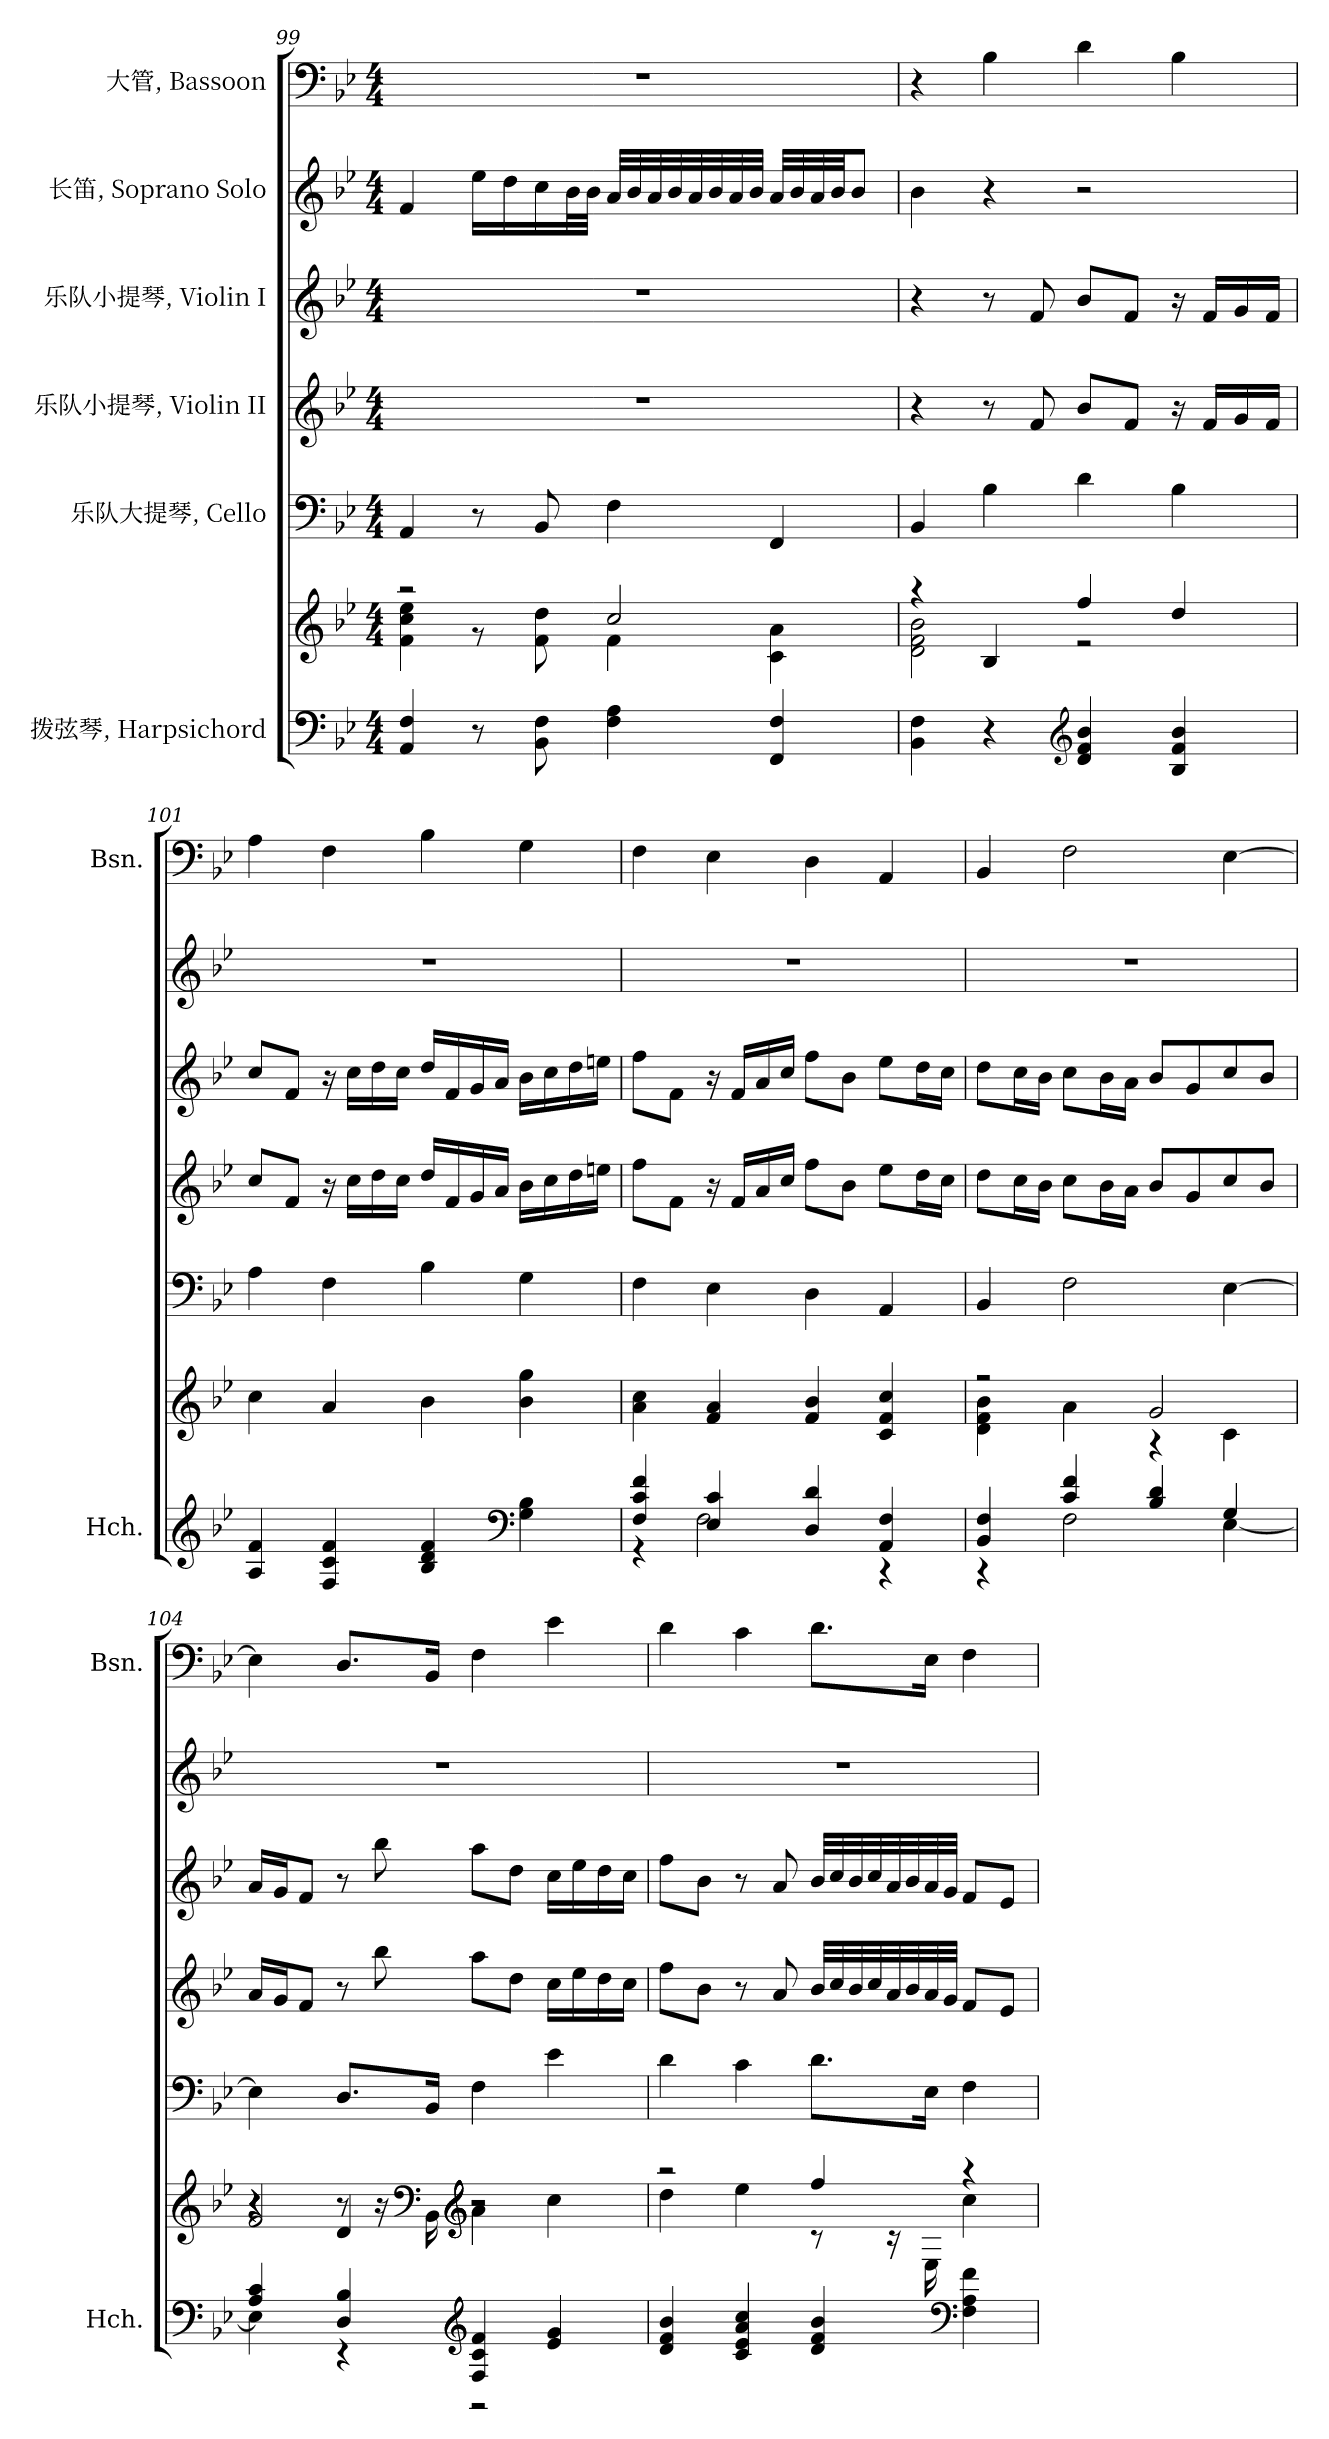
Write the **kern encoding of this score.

**kern	**kern	**kern	**kern	**kern	**kern	**kern
*part6	*part6	*part5	*part4	*part3	*part2	*part1
*staff7	*staff6	*staff5	*staff4	*staff3	*staff2	*staff1
*I"拨弦琴, Harpsichord	*	*I"乐队大提琴, Cello	*I"乐队小提琴, Violin II	*I"乐队小提琴, Violin I	*I"长笛, Soprano Solo	*I"大管, Bassoon
*I'Hch.	*	*	*	*	*	*I'Bsn.
!!LO:PB:g=z
*clefF4	*clefG2	*clefF4	*clefG2	*clefG2	*clefG2	*clefF4
*k[b-e-]	*k[b-e-]	*k[b-e-]	*k[b-e-]	*k[b-e-]	*k[b-e-]	*k[b-e-]
*M4/4	*M4/4	*M4/4	*M4/4	*M4/4	*M4/4	*M4/4
=99	=99	=99	=99	=99	=99	=99
*	*^	*	*	*	*	*
4AA/ 4F/	2r	4f\ 4cc\ 4ee-\	4AA/	1r	1r	4f/	1r
8r	.	8r	8r	.	.	16ee-\LL	.
.	.	.	.	.	.	16dd\	.
8BB-\ 8F\	.	8f\ 8dd\	8BB-/	.	.	16cc\	.
.	.	.	.	.	.	32b-\L	.
.	.	.	.	.	.	32b-\JJJ	.
4F\ 4A\	2cc/	4f\	4F\	.	.	32a/LLL	.
.	.	.	.	.	.	32b-/	.
.	.	.	.	.	.	32a/	.
.	.	.	.	.	.	32b-/	.
.	.	.	.	.	.	32a/	.
.	.	.	.	.	.	32b-/	.
.	.	.	.	.	.	32a/	.
.	.	.	.	.	.	32b-/JJJ	.
4FF/ 4F/	.	4c\ 4a\	4FF/	.	.	32a/LLL	.
.	.	.	.	.	.	32b-/	.
.	.	.	.	.	.	32a/	.
.	.	.	.	.	.	32b-/JJ	.
.	.	.	.	.	.	8b-/J	.
=100	=100	=100	=100	=100	=100	=100	=100
4BB-\ 4F\	4r	2d\ 2f\ 2b-\	4BB-/	4r	4r	4b-\	4r
*	*	*	*	*	*	*	*MM120
4r	4B-/	.	4B-\	8r	8r	4r	4B-\
.	.	.	.	8f/	8f/	.	.
*clefG2	*	*	*	*	*	*	*
4d/ 4f/ 4b-/	4ff/	2r	4d\	8b-/L	8b-/L	2r	4d\
.	.	.	.	8f/J	8f/J	.	.
4B-/ 4f/ 4b-/	4dd/	.	4B-\	16r	16r	.	4B-\
.	.	.	.	16f/LL	16f/LL	.	.
.	.	.	.	16g/	16g/	.	.
.	.	.	.	16f/JJ	16f/JJ	.	.
*	*v	*v	*	*	*	*	*
!!LO:PB:g=z
=101	=101	=101	=101	=101	=101	=101
4A/ 4f/	4cc\	4A\	8cc/L	8cc/L	1r	4A\
.	.	.	8f/J	8f/J	.	.
4F/ 4c/ 4f/	4a/	4F\	16r	16r	.	4F\
.	.	.	16cc\LL	16cc\LL	.	.
.	.	.	16dd\	16dd\	.	.
.	.	.	16cc\JJ	16cc\JJ	.	.
4B-/ 4d/ 4f/	4b-\	4B-\	16dd/LL	16dd/LL	.	4B-\
.	.	.	16f/	16f/	.	.
.	.	.	16g/	16g/	.	.
.	.	.	16a/JJ	16a/JJ	.	.
*clefF4	*	*	*	*	*	*
4G\ 4B-\	4b-\ 4gg\	4G\	16b-\LL	16b-\LL	.	4G\
.	.	.	16cc\	16cc\	.	.
.	.	.	16dd\	16dd\	.	.
.	.	.	16een\JJ	16een\JJ	.	.
=102	=102	=102	=102	=102	=102	=102
*^	*	*	*	*	*	*
4F/ 4c/ 4f/	4r	4a\ 4cc\	4F\	8ff\L	8ff\L	1r	4F\
.	.	.	.	8f\J	8f\J	.	.
4E-/ 4c/	2F\	4f/ 4a/	4E-\	16r	16r	.	4E-\
.	.	.	.	16f/LL	16f/LL	.	.
.	.	.	.	16a/	16a/	.	.
.	.	.	.	16cc/JJ	16cc/JJ	.	.
4D/ 4d/	.	4f/ 4b-/	4D\	8ff\L	8ff\L	.	4D\
.	.	.	.	8b-\J	8b-\J	.	.
4AA/ 4F/	4r	4c/ 4f/ 4cc/	4AA/	8ee-\L	8ee-\L	.	4AA/
.	.	.	.	16dd\L	16dd\L	.	.
.	.	.	.	16cc\JJ	16cc\JJ	.	.
=103	=103	=103	=103	=103	=103	=103	=103
*	*	*^	*	*	*	*	*
4BB-/ 4F/	4r	2r	4d\ 4f\ 4b-\	4BB-/	8dd\L	8dd\L	1r	4BB-/
.	.	.	.	.	16cc\L	16cc\L	.	.
.	.	.	.	.	16b-\JJ	16b-\JJ	.	.
4c/ 4f/	2F\	.	4a\	2F\	8cc\L	8cc\L	.	2F\
.	.	.	.	.	16b-\L	16b-\L	.	.
.	.	.	.	.	16a\JJ	16a\JJ	.	.
4B-/ 4d/	.	2g/	4r	.	8b-/L	8b-/L	.	.
.	.	.	.	.	8g/	8g/	.	.
4G/	[4E-\	.	4c\	[4E-\	8cc/	8cc/	.	[4E-\
.	.	.	.	.	8b-/J	8b-/J	.	.
!!LO:PB:g=z
=104	=104	=104	=104	=104	=104	=104	=104	=104
*	*	*	*^	*	*	*	*	*
4A/ 4c/	4E-\]	2f/	4r	4r	4E-\]	16a/LL	16a/LL	1r	4E-\]
.	.	.	.	.	.	16g/J	16g/J	.	.
.	.	.	.	.	.	8f/J	8f/J	.	.
4D/ 4B-/	4r	.	8r	4d/	8.D/L	8r	8r	.	8.D/L
.	.	.	16r	.	.	8bb-\	8bb-\	.	.
*	*	*clefF4	*	*	*	*	*	*	*
.	.	.	16BB-\	.	16BB-/Jk	.	.	.	16BB-/Jk
*clefG2	*	*clefG2	*	*	*	*	*	*	*
4F/ 4c/ 4f/	2r	2r	4a\	2r	4F\	8aa\L	8aa\L	.	4F\
.	.	.	.	.	.	8dd\J	8dd\J	.	.
4e-/ 4g/	.	.	4cc\	.	4e-\	16cc\LL	16cc\LL	.	4e-\
.	.	.	.	.	.	16ee-\	16ee-\	.	.
.	.	.	.	.	.	16dd\	16dd\	.	.
.	.	.	.	.	.	16cc\JJ	16cc\JJ	.	.
*v	*v	*	*	*	*	*	*	*	*
*	*	*v	*v	*	*	*	*	*
=105	=105	=105	=105	=105	=105	=105	=105
4d/ 4f/ 4b-/	2r	4dd\	4d\	8ff\L	8ff\L	1r	4d\
.	.	.	.	8b-\J	8b-\J	.	.
4c/ 4e-/ 4a/ 4cc/	.	4ee-\	4c\	8r	8r	.	4c\
.	.	.	.	8a/	8a/	.	.
4d/ 4f/ 4b-/	4ff/	8r	8.d\L	32b-/LLL	32b-/LLL	.	8.d\L
.	.	.	.	32cc/	32cc/	.	.
.	.	.	.	32b-/	32b-/	.	.
.	.	.	.	32cc/	32cc/	.	.
.	.	16r	.	32a/	32a/	.	.
.	.	.	.	32b-/	32b-/	.	.
.	.	16E-\	16E-\Jk	32a/	32a/	.	16E-\Jk
.	.	.	.	32g/JJJ	32g/JJJ	.	.
*clefF4	*	*	*	*	*	*	*
4F\ 4A\ 4f\	4r	4cc\	4F\	8f/L	8f/L	.	4F\
.	.	.	.	8e-/J	8e-/J	.	.
*	*v	*v	*	*	*	*	*
=	=	=	=	=	=	=
*-	*-	*-	*-	*-	*-	*-
